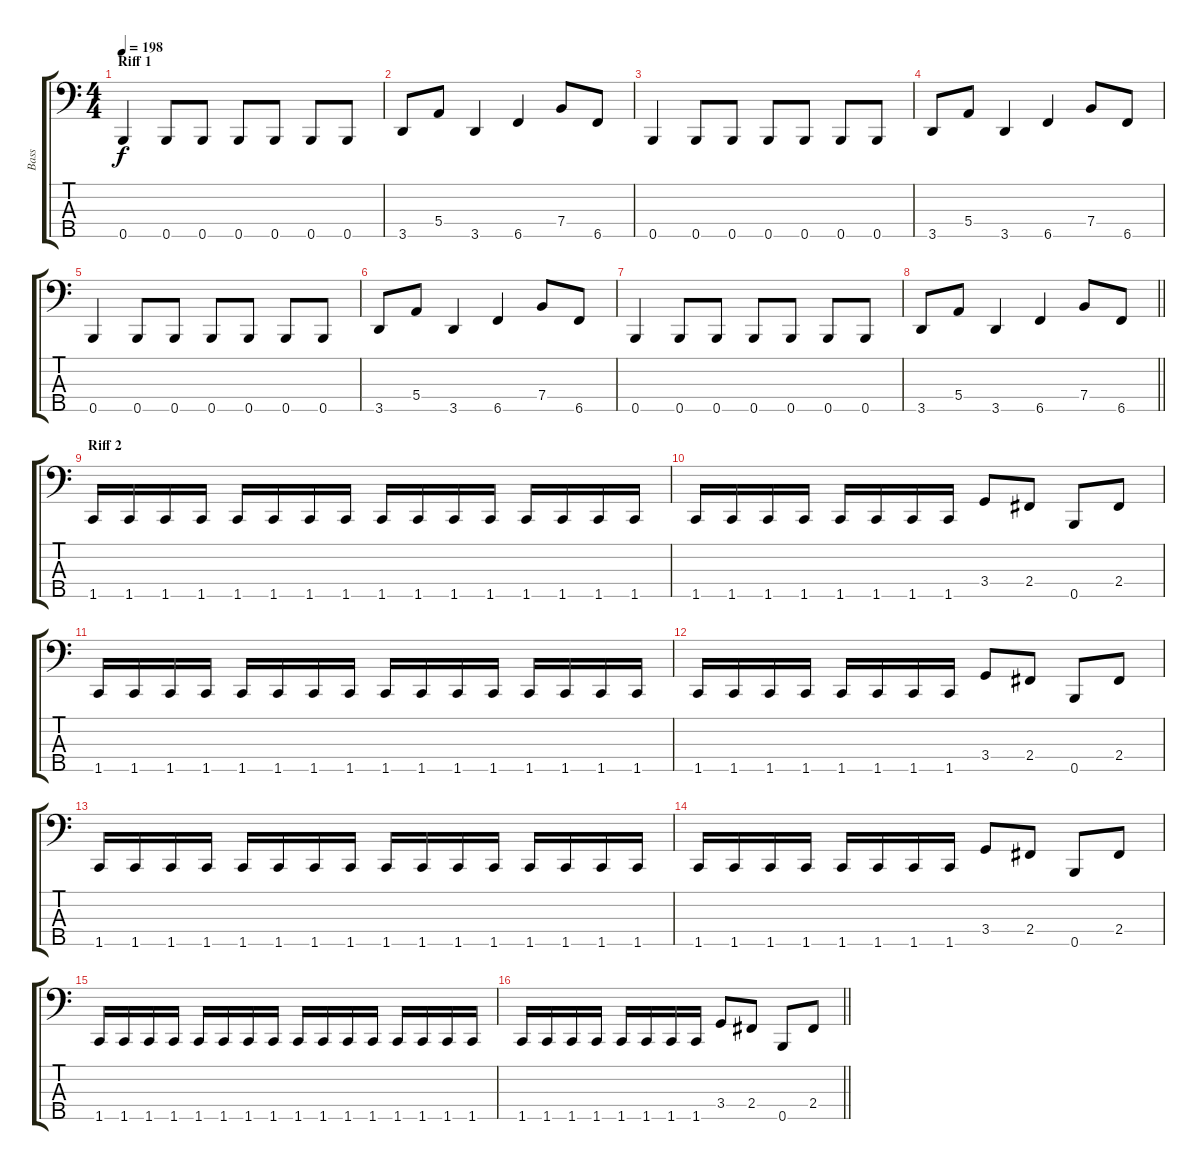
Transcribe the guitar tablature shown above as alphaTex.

\track ("Bass" "Bass") {instrument electricbassfinger}
\staff {score tabs}
\tuning (G2 D2 A1 E1 B0) {hide}
\ts (4 4)
\section ("" "Riff 1")
\tempo 198
\clef f4
\ks c
0.5.4{dy f instrument electricbassfinger} 0.5.8 0.5.8 0.5.8 0.5.8 0.5.8 0.5.8 |
3.5.8 5.4.8 3.5.4 6.5.4 7.4.8 6.5.8 |
0.5.4 0.5.8 0.5.8 0.5.8 0.5.8 0.5.8 0.5.8 |
3.5.8 5.4.8 3.5.4 6.5.4 7.4.8 6.5.8 |
0.5.4 0.5.8 0.5.8 0.5.8 0.5.8 0.5.8 0.5.8 |
3.5.8 5.4.8 3.5.4 6.5.4 7.4.8 6.5.8 |
0.5.4 0.5.8 0.5.8 0.5.8 0.5.8 0.5.8 0.5.8 |
\barLineRight lightlight
3.5.8 5.4.8 3.5.4 6.5.4 7.4.8 6.5.8 |
\section ("" "Riff 2")
1.5.16 1.5.16 1.5.16 1.5.16 1.5.16 1.5.16 1.5.16 1.5.16 1.5.16 1.5.16 1.5.16 1.5.16 1.5.16 1.5.16 1.5.16 1.5.16 |
1.5.16 1.5.16 1.5.16 1.5.16 1.5.16 1.5.16 1.5.16 1.5.16 3.4.8 2.4.8 0.5.8 2.4.8 |
1.5.16 1.5.16 1.5.16 1.5.16 1.5.16 1.5.16 1.5.16 1.5.16 1.5.16 1.5.16 1.5.16 1.5.16 1.5.16 1.5.16 1.5.16 1.5.16 |
1.5.16 1.5.16 1.5.16 1.5.16 1.5.16 1.5.16 1.5.16 1.5.16 3.4.8 2.4.8 0.5.8 2.4.8 |
1.5.16 1.5.16 1.5.16 1.5.16 1.5.16 1.5.16 1.5.16 1.5.16 1.5.16 1.5.16 1.5.16 1.5.16 1.5.16 1.5.16 1.5.16 1.5.16 |
1.5.16 1.5.16 1.5.16 1.5.16 1.5.16 1.5.16 1.5.16 1.5.16 3.4.8 2.4.8 0.5.8 2.4.8 |
1.5.16 1.5.16 1.5.16 1.5.16 1.5.16 1.5.16 1.5.16 1.5.16 1.5.16 1.5.16 1.5.16 1.5.16 1.5.16 1.5.16 1.5.16 1.5.16 |
\barLineRight lightlight
1.5.16 1.5.16 1.5.16 1.5.16 1.5.16 1.5.16 1.5.16 1.5.16 3.4.8 2.4.8 0.5.8 2.4.8
